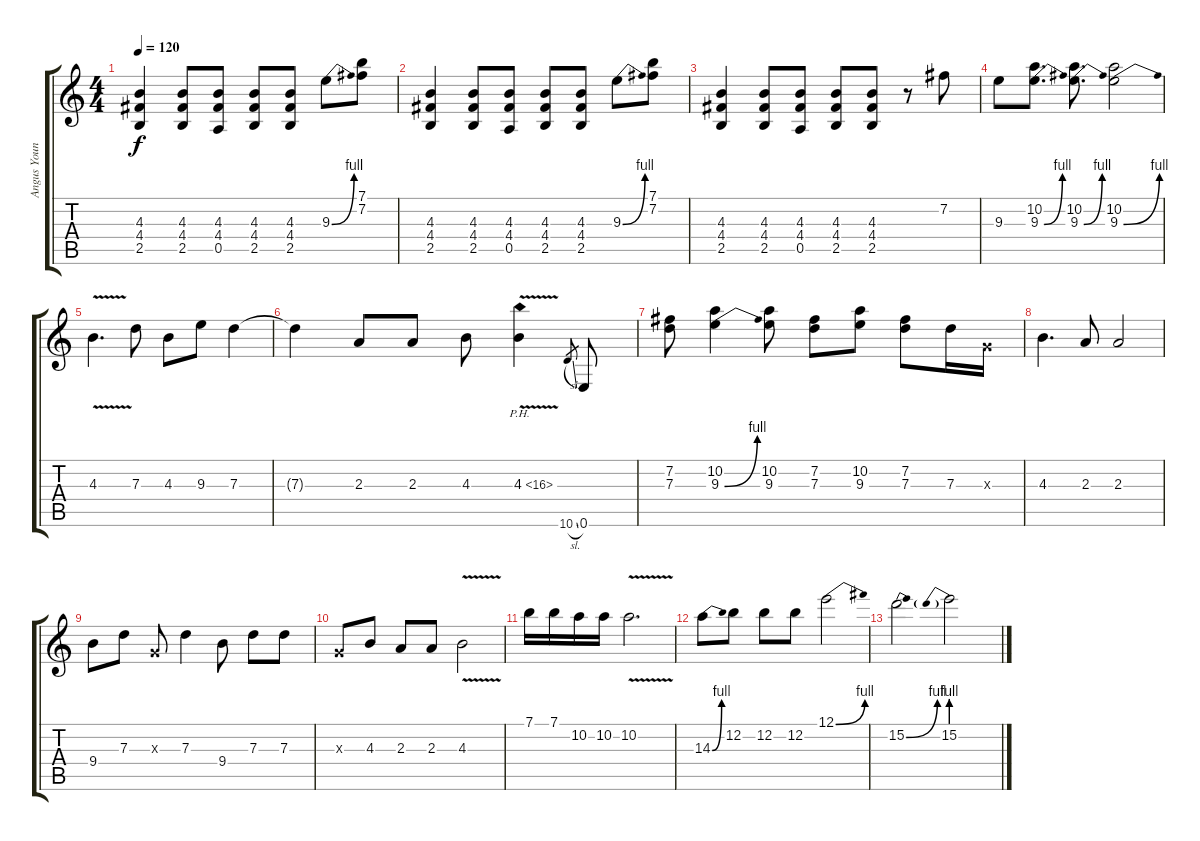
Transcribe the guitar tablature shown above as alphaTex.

\track ("Angus Young - Lead Guitar" "Angus Youn") {instrument distortionguitar}
\staff {score tabs}
\tuning (E4 B3 G3 D3 A2 E2) {hide}
\ts (4 4)
\tempo 120
\clef g2
\ks c
(4.3 4.4 2.5).4{dy f} (4.3 4.4 2.5).8 (4.3 4.4 0.5).8 (4.3 4.4 2.5).8 (4.3 4.4 2.5).8 9.3{be (bend 0 0 60 4)}.8 (7.1 7.2).8 |
(4.3 4.4 2.5).4 (4.3 4.4 2.5).8 (4.3 4.4 0.5).8 (4.3 4.4 2.5).8 (4.3 4.4 2.5).8 9.3{be (bend 0 0 60 4)}.8 (7.1 7.2).8 |
(4.3 4.4 2.5).4 (4.3 4.4 2.5).8 (4.3 4.4 0.5).8 (4.3 4.4 2.5).8 (4.3 4.4 2.5).8 r.8 7.2.8 |
9.3.8 (10.2 9.3{be (bend 0 0 60 4)}).8{d} (10.2 9.3{be (bend 0 0 60 4)}).8{d} (10.2 9.3{be (bend 0 0 60 4)}).2 |
4.3{v}.4{d} 7.3.8 4.3.8 9.3.8 7.3.4 |
7.3{t}.4 2.3.8 2.3.8 4.3.8 4.3{ph 12 v}.4 10.6{sl}.8{gr} 0.6.8 |
(7.2 7.3).8 (10.2 9.3{be (bend 0 0 60 4)}).4 (10.2 9.3).8 (7.2 7.3).8 (10.2 9.3).8 (7.2 7.3).8 7.3.16 0.3{x}.16 |
4.3.4{d} 2.3.8 2.3.2 |
9.4.8 7.3.8 0.3{x}.8 7.3.4 9.4.8 7.3.8 7.3.8 |
0.3{x}.8 4.3.8 2.3.8 2.3.8 4.3{v}.2 |
7.1.16 7.1.16 10.2.16 10.2.16 10.2{v}.2{d} |
14.3{be (bend 0 0 60 4)}.8 12.2.8 12.2.8 12.2.8 12.1{be (bend 0 0 60 4)}.2 |
15.2{be (bend 0 0 60 4)}.2 15.2{be (prebend 0 4 60 4)}.2
